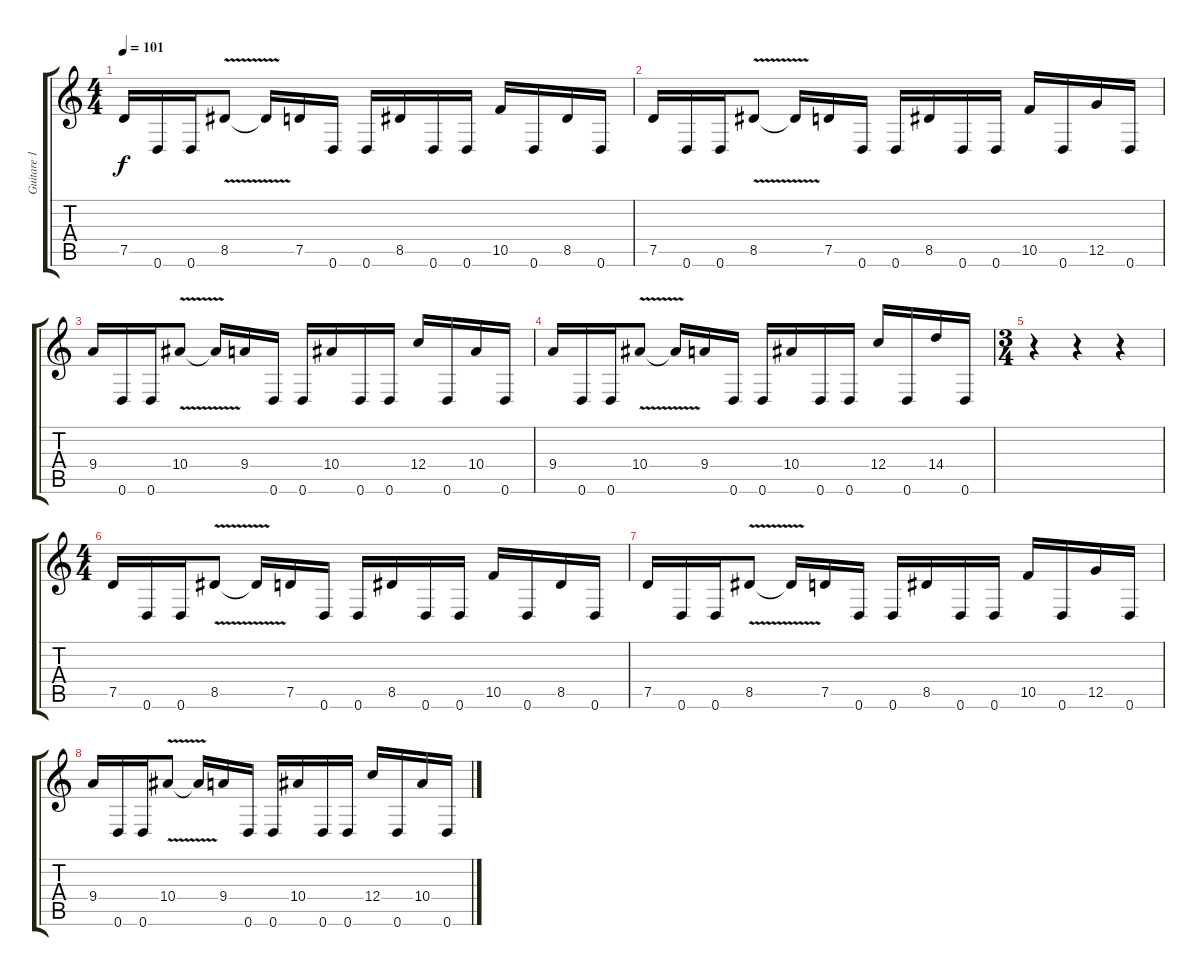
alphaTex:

\track ("Guitare 1" "Guitare 1") {instrument distortionguitar}
\staff {score tabs}
\tuning (D4 A3 F3 C3 G2 D2) {hide}
\ts (4 4)
\tempo 101
\clef g2
\ks c
7.5.16{dy f} 0.6.16 0.6.16 8.5{v}.8 8.5{t}.16 7.5.16 0.6.16 0.6.16 8.5.16 0.6.16 0.6.16 10.5.16 0.6.16 8.5.16 0.6.16 |
7.5.16 0.6.16 0.6.16 8.5{v}.8 8.5{t}.16 7.5.16 0.6.16 0.6.16 8.5.16 0.6.16 0.6.16 10.5.16 0.6.16 12.5.16 0.6.16 |
9.4.16 0.6.16 0.6.16 10.4{v}.8 10.4{t}.16 9.4.16 0.6.16 0.6.16 10.4.16 0.6.16 0.6.16 12.4.16 0.6.16 10.4.16 0.6.16 |
9.4.16 0.6.16 0.6.16 10.4{v}.8 10.4{t}.16 9.4.16 0.6.16 0.6.16 10.4.16 0.6.16 0.6.16 12.4.16 0.6.16 14.4.16 0.6.16 |
\ts (3 4)
r.4 r.4 r.4 |
\ts (4 4)
7.5.16 0.6.16 0.6.16 8.5{v}.8 8.5{t}.16 7.5.16 0.6.16 0.6.16 8.5.16 0.6.16 0.6.16 10.5.16 0.6.16 8.5.16 0.6.16 |
7.5.16 0.6.16 0.6.16 8.5{v}.8 8.5{t}.16 7.5.16 0.6.16 0.6.16 8.5.16 0.6.16 0.6.16 10.5.16 0.6.16 12.5.16 0.6.16 |
9.4.16 0.6.16 0.6.16 10.4{v}.8 10.4{t}.16 9.4.16 0.6.16 0.6.16 10.4.16 0.6.16 0.6.16 12.4.16 0.6.16 10.4.16 0.6.16
